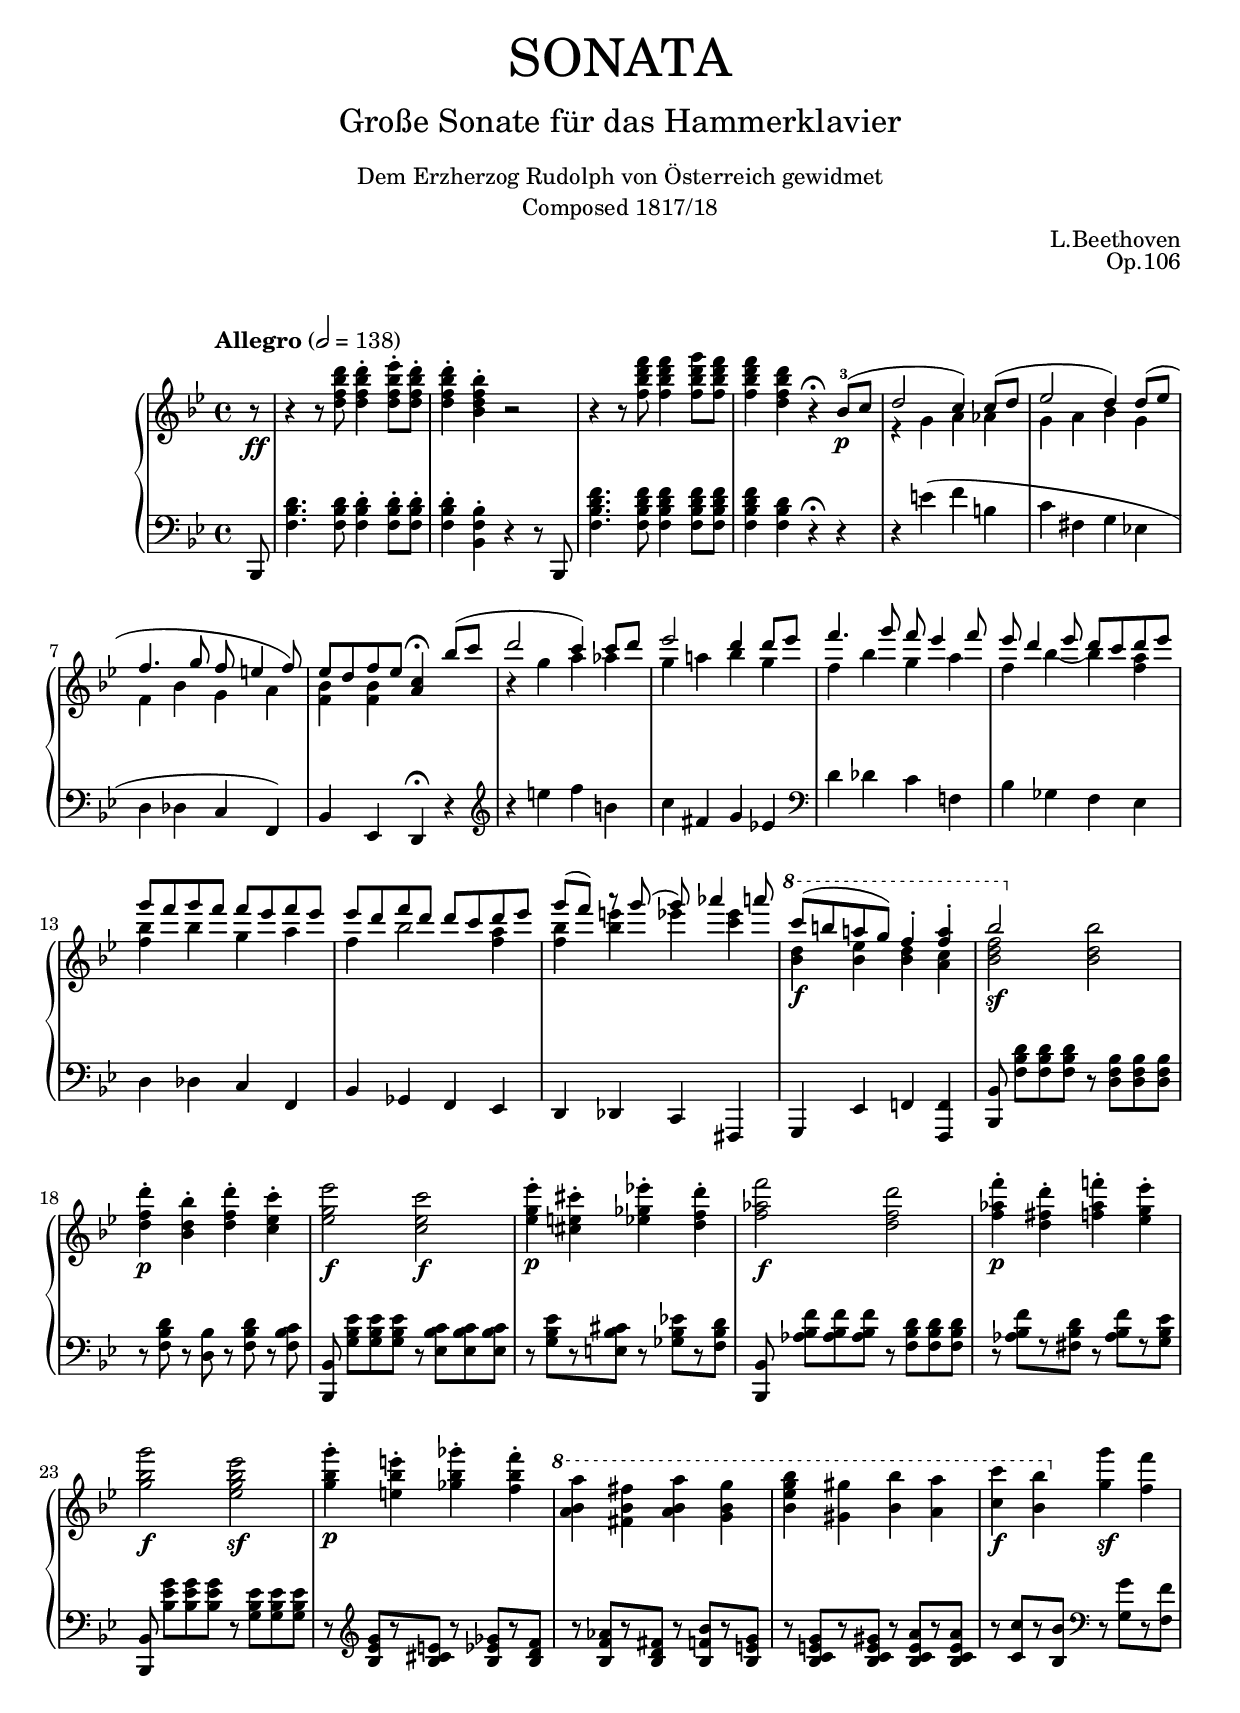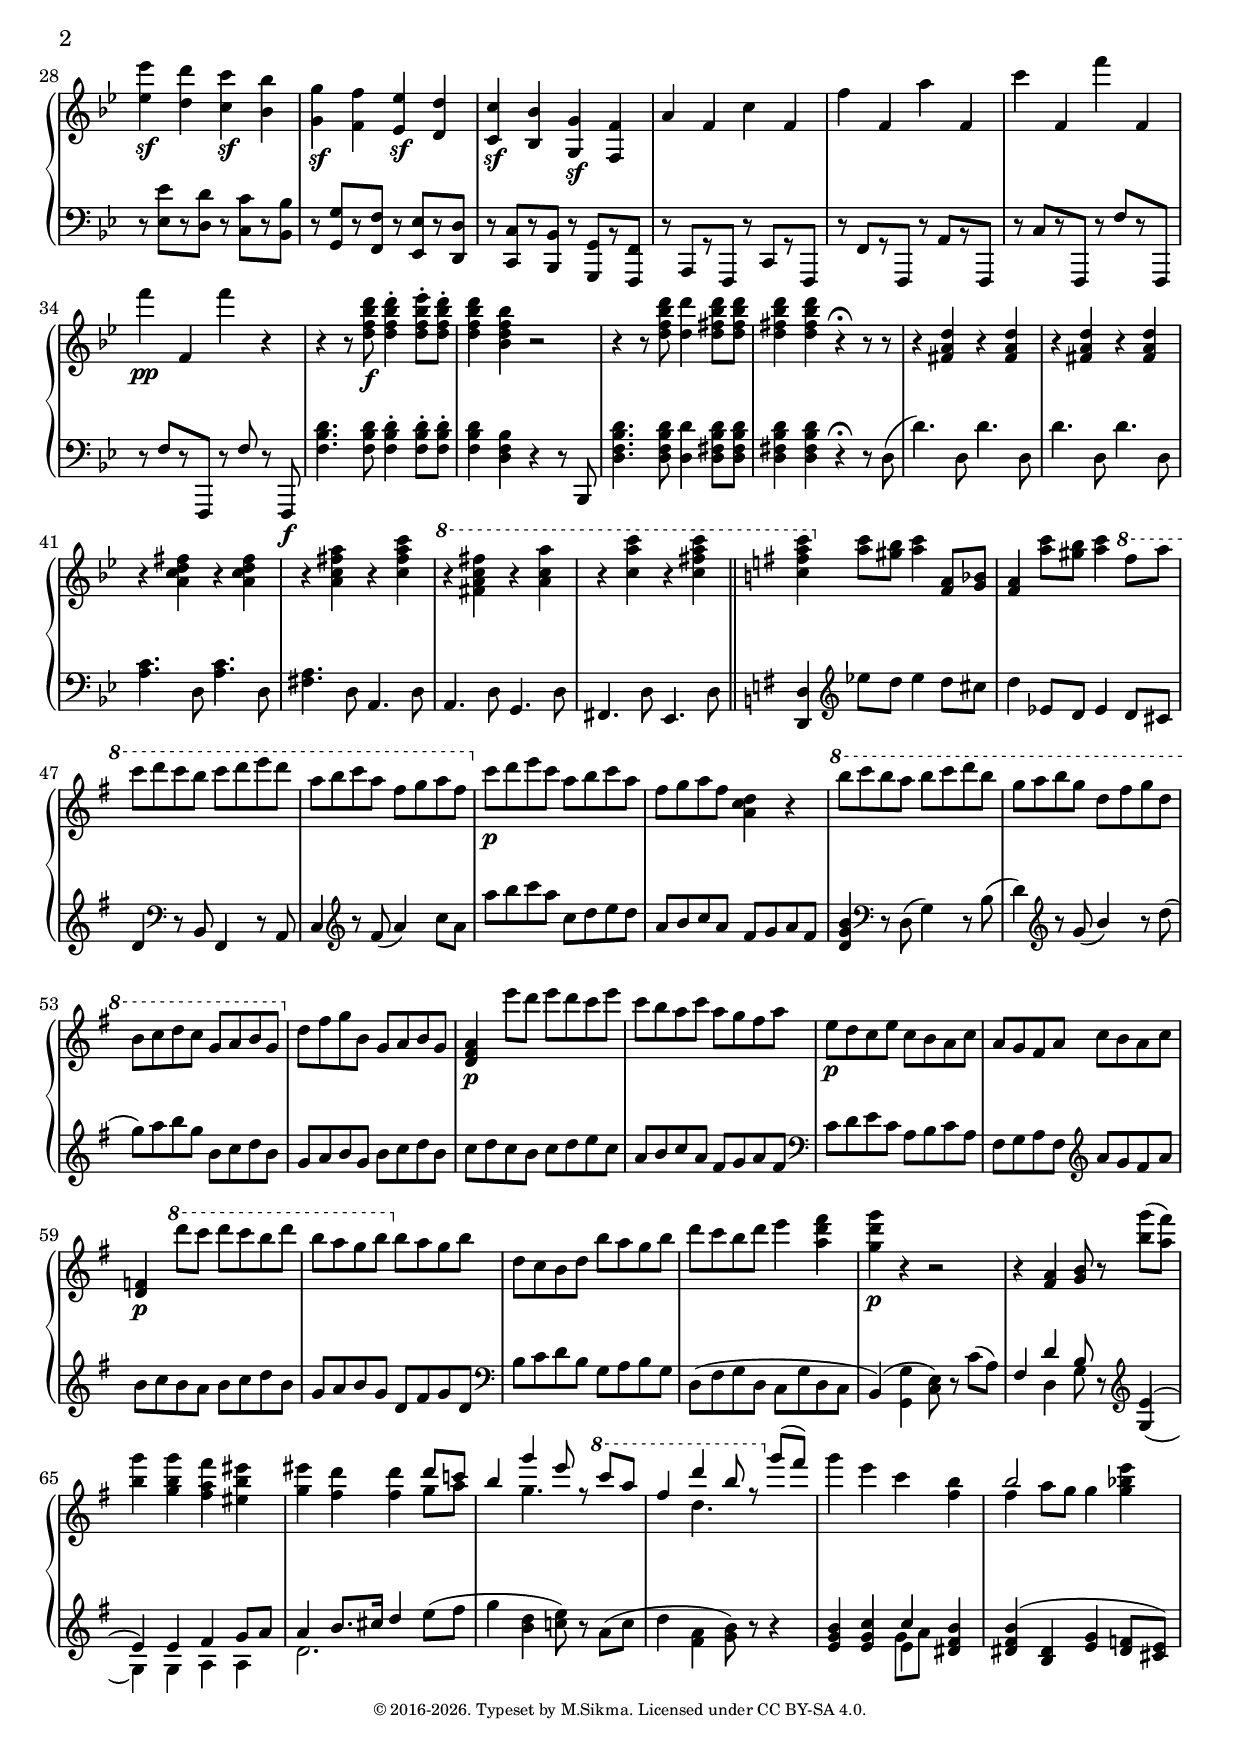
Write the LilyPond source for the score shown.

%===========================================================================
%    Piano Sonata Op.106 (L.Beethoven) - I
%===========================================================================
%
%    (C) 2016-2017, Michiel Sikma <michiel@sikma.org>
%    Licensed under CC BY-SA 4.0.
%
%---------------------------------------------------------------------------

\version "2.19.42"
\include "sonata-op106-includes.ily"

%---------------------------------------------------------------------------
%    I. Allegro
%---------------------------------------------------------------------------

one-section-one = {
  \key bes \major
  \time 4/4
  \partial 8
  \tempo "Allegro" 2 = 138
}

\bookpart {
  \paper {
    markup-system-spacing = \std-padding-page-one
    bookTitleMarkup = \std-title-markup-page-one
  }
  \header {
    title = "SONATA"
    subtitle = "Große Sonate für das Hammerklavier"
    composer = "L.Beethoven"
    opus = "Op.106"
    dedication = "Dem Erzherzog Rudolph von Österreich gewidmet"
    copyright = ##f
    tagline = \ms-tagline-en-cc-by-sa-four
  }
  \score {
    \new PianoStaff \with {
      \std-staff-spacing
    } <<
      \set PianoStaff.connectArpeggios = ##t
      %---------------------------------------------------------------------
      %    Right hand
      %---------------------------------------------------------------------
      \new Staff = "right" \with {
        \std-magnification
        \stdDynSize
        midiInstrument = "acoustic grand"
      } {
        \clef treble \relative c'' {
          \one-section-one
          r8\ff |
          r4 r8 <d f bes d>8 4-. <d f bes es>8-. <d f bes d>-. |
          4-. <bes d f bes>-. r2 |
          r4 r8 <f' bes d f>8 4 <f bes d g>8 <f bes d f> |
          4 <d f bes d>4 r4\fermata
          <<
            \relative c'' {
              bes8\p-3^( c
              |
              d2 c4) 8-[^( d]
              |
              es2 d4) 8-[^( es]
              |
              f4. g8\noBeam f e4 f8)
              |
              es8-[ d f es]
              s4 bes'8-[^( c]
              |
              d2 c4)
              c8-[ d]
              |
              es2 d4 d8-[ es]
              |
              f4. g8\noBeam f es4 f8
              |
              es8 d4 es8\noBeam d8-[ c d es]
              |
              g-[ f g f]
              f-[ es f es]
              |
              es-[ d f d]
              d-[ c d es]
              |
              g-[^( f)]
              a8\rest
              g8\noBeam^( 8) aes4 a8
              |
              \ottava #1
              \set Staff.ottavation = "8"
              c8^(-[\f b a! g]) f4-. <f a>-.
              |
              bes2\sf
              \ottava #0
            }
            \\
            \relative c' {
              s4
              |
              e4\rest g4 a as
              |
              g a bes g
              |
              f bes g a
              |
              <f bes>4 4 \stemUp <a c>4^\fermata \stemDown s4
              |
              b4\rest
              g'4 a aes
              |
              g a! bes g
              |
              f bes g a
              |
              f bes_~ bes <f a>
              |
              <f bes> bes g a
              |
              f4 bes2 <f a>4
              |
              <f bes>4 <bes e>4
              es <c es>
              |
              <bes d> <bes es> <bes d> <a c>
              |
              <bes d f>2
            }
          >>
          <bes d bes'>2
          |
          <d f d'>4-.\p <bes d bes'>-. <d f d'>-. <c es c'>-.
          |
          <es g es'>2\f <c es c'>2\f
          |
          <es g es'>4-.\p <cis e cis'>-. <es ges es'!>-. <d f d'>-.
          |
          <f aes f'>2\f
          % note: the \f is omitted here.
          % todo should it?
          <d f d'>2
          |
          <f aes f'>4-.\p <d fis d'>-. <f aes f'!>-. <es g es'>-.
          |
          <g bes g'>2\f <es g bes es>2\sf
          |
          <g bes g'>4-.\p <e bes' e>-. <ges bes ges'>-. <f bes f'>-.
          |
          \ottava #1
          \set Staff.ottavation = "8"
          <a bes a'>4
          <fis bes fis'>
          <a bes a'>
          <g bes g'>
          |
          <bes es g bes>
          <gis gis'>
          <bes bes'>
          <a a'>
          |
          <c c'>\f
          <bes bes'>
          \ottava #0
          <g g'>\sf
          <f f'>
          |
          <es es'>\sf
          <d d'>
          <c c'>\sf
          <bes bes'>
          |
          <g g'>\sf
          <f f'>
          <es es'>\sf
          <d d'>
          |
          <c c'>\sf
          <bes bes'>
          <g g'>\sf
          <f f'>
          |
          a' \relative c' f c \relative c' f
          |
          f \relative c' f a \relative c' f
          |
          c \relative c' f f \relative c' f
          |
          f\pp \relative c' f f r4
          |
          r4 r8
          % Note: first explicitly does not have staccato.
          <d, f bes d>8\f 4-. <d f bes es>8-.-[ <d f bes d>-.]
          |
          4 <bes d f bes>4 r2
          |
          r4 r8
          <d f bes d>8
          <d d'>4
          <d fis bes d>8-[ 8]
          |
          4 4 r4\fermata r8 r8
          |
          r4 <fis, a d>4 r4 4
          |
          r4 4 r4 4
          |
          r4 <a c d fis> r4 4
          |
          r4 <a c fis a> r4 <c fis a c>
          |
          \ottava #1
          \set Staff.ottavation = "8"
          r4 <fis a c fis> r4 <a c a'>
          |
          r4 <c a' c> r4 <c fis a c>
          |
          \bar "||"
          \key g \major
          <c fis a c>4
          \ottava #0
          <a c>8-[ <gis b>] <a c>4
          <fis, a>8-[ <g bes>]
          |
          <fis a>4
          <a' c>8-[ <gis b>] <a c>4
          \ottava #1
          \set Staff.ottavation = "8"
          fis'8-[ a]
          |
          c8-[ d c b]
          c-[ d e d]
          |
          a-[ b c a]
          fis-[ g a fis]
          |
          \ottava #0
          c\p-[ d e c]
          a-[ b c a]
          |
          fis-[ g a fis]
          <a, c d>4 r4
          |
          \ottava #1
          \set Staff.ottavation = "8"
          b''8 c b a b c d b
          |
          g a b g d fis g d
          |
          b c d c g a b g
          |
          \ottava #0
          d fis g b, g a b g
          |
          <d fis a>4\p
          e''8-[ d] e d c e
          |
          c b a c a g fis a
          |
          e\p d c e c b a c
          |
          a g fis a c b a c
          |
          <d, f>4\p
          \ottava #1
          \set Staff.ottavation = "8"
          d'''8 c d c b d
          |
          b a g b
          \ottava #0
          b, a g b
          |
          d, c b d b' a g b
          |
          d c b d e4 <a, d fis>
          |
          <g d' g>4\p r4 r2
          |
          r4 <fis, a>4 <g b>8 r8 <b' g'>8^( <a fis'>)
          |
          <b g'>4 <g b g'>4 <fis a fis'> <eis b' eis>
          |
          <g eis'> <fis d'>4 4
          <<
            \relative c''' {
              d8 c!
              |
              b4 g'4 e8 r8
              \ottava #1
              \set Staff.ottavation = "8"
              c'-[ a]
              |
              fis4 d' b8 r8
              \ottava #0
              g8-[^( fis]^)
              |
              \stemDown g4 e c <fis, b> \stemUp
              |
              b2 \stemDown g4 <g bes e>
            }
            \\
            \relative c''' {
              g8 a
              |
              s4 g4. s4.
              |
              s4 d'4. s4.
              |
              s1
              |
              fis,4 a8-[ g]
            }
          >>
        }
      }
      %---------------------------------------------------------------------
      %    Left hand
      %---------------------------------------------------------------------
      \new Staff = "left" \with {
        \std-magnification
        \stdDynSize
        midiInstrument = "acoustic grand"
      } {
        \clef bass \relative c, {
          \one-section-one
          bes8 |
          <f'' bes d>4. 8 4-. 8-. 8-. |
          4-. <bes, f' bes>4-. r4 r8 bes,8 |
          <f'' bes d f>4. 8 4 8 8 |
          4 <f bes d>4 r4\fermata r4 |
          r4 e'4^( f b,
          |
          c fis, g es!
          |
          d des c f,)
          |
          bes es, d^\fermata r4
          |
          \clef treble r4 e'''4 f b,
          |
          c fis, g es!
          |
          \clef bass
          d des c f,!
          |
          bes ges f es
          |
          d des c f,
          |
          bes ges f es
          |
          d des c fis,
          |
          g es' f! <f, f'>
          |
          <bes bes'>8\noBeam
          <f'' bes d>8-[ 8 8]
          r8
          <d f bes>8-[ 8 8]
          |
          r8 <f bes d>8 r8 <d bes'> r8 <f bes d>8 r8 <f bes c>
          |
          <bes,, bes'>8\noBeam <g'' bes es>8-[ 8 8]
          r8 <es bes' c>8-[ 8 8]
          |
          % Note: previous notes were non-beamed, these are, as per first edition.
          r8 <g bes es>8-[ r8 <e bes' cis>] r8 <ges bes es!>-[ r8 <f bes d>]
          |
          <bes,, bes'>8\noBeam <aes'' bes f'>8-[ 8 8]
          r8 <f bes d>8-[ 8 8]
          |
          r8
          <aes bes f'>8-[ r8 <fis bes d>]
          r8 <aes bes f'>8-[ r8 <g bes es>]
          |
          <bes,, bes'>8\noBeam
          <bes'' es g>8-[ 8 8]
          r8
          <g bes es>8-[ 8 8]
          |
          r8
          \clef treble
          <bes es g>8-[ r8 <bes cis e>]
          r8 <bes es ges>8-[ r8 <bes d f>]
          |
          r8 <bes f' aes>8-[ r8 <bes d fis>]
          r8 <bes f' bes>8-[ r8 <bes e g>]
          |
          r8 <bes c e g>8-[ r8 <bes c e gis>]
          r8 <bes c e a>8-[ r8 8]
          |
          r8 <c c'>8-[ r8 <bes bes'>]
          \clef bass
          r8 <g g'>8-[ r8 <f f'>]
          |
          r8 <es es'>8-[ r8 <d d'>]
          r8 <c c'>8-[ r8 <bes bes'>]
          |
          r8 <g g'>8-[ r8 <f f'>]
          r8 <es es'>8-[ r8 <d d'>]
          |
          r8 <c c'>8-[ r8 <bes bes'>]
          r8 <g g'>8-[ r8 <f f'>]
          |
          r8 a-[ r8 f]
          r8 c'-[ r8 \relative c,, f]
          |
          r8 f-[ r8 \relative c,, f]
          r8 a-[ r8 \relative c,, f]
          |
          r8 c-[ r8 \relative c,, f]
          r8 f-[ r8 \relative c,, f]
          |
          r8 f-[ r8 \relative c,, f]
          r8 \stemUp f\noBeam r8 \relative c,, f\f \stemNeutral
          |
          <f bes d>4. 8 4-. 8-. 8-.
          |
          4 <d f bes>4 r4 r8 bes,8
          |
          <d' f bes d>4. 8 <d d'>4 <d fis bes d>8-[ 8]
          |
          4 4 r4\fermata r8 d8^(
          |
          d'4.) d,8 d'4. d,8
          |
          d'4. d,8 d'4. d,8
          |
          <a' c>4. d,8 <a' c>4. d,8
          |
          <fis a>4. d8 a4. d8
          |
          a4. d8 g,4. d'8
          |
          fis,4. d'8 es,4. d'8
          \bar "||"
          \key g \major
          <d, d'>4
          \clef treble
          es'''8-[ d] es4 d8-[ cis]
          |
          d4 es,8-[ d] es4 d8-[ cis]
          |
          d4
          \clef bass
          r8 b,8 fis4 r8 a8
          |
          c4 
          \clef treble r8
          fis'8_( a4) c8-[ a]
          |
          a'8-[ b c a]
          c,8-[ d e d]
          |
          a8-[ b c a]
          fis-[ g a fis]
          |
          <d g b>4 \clef bass r8 d,8^( g4) r8 b8^(
          |
          d4) \clef treble r8 \stemUp g8_( b4) \stemNeutral r8 d8^(
          |
          g8) a b g b, c d b
          |
          g a b g b c d b
          |
          c d c b c d e c
          |
          a b c a fis g a fis
          \clef bass
          |
          c d e c a b c a
          |
          fis g a fis \clef treble
          a' g fis a
          |
          b c b a b c d b
          |
          g a b g d fis g d
          \clef bass
          |
          b c d b g a b g
          |
          d^( fis g d c g' d c
          |
          b4)^( \stemDown <g g'> <c e>8) \stemNeutral r8 c'8-[^( a])
          |
          <<
            \relative c {
              fis4 d' b8 d,8\rest \clef treble
              e'4^(
              |
              e) e fis g8-[ a]
              |
              a4 b8.-[ cis16] d4 \stemDown e8-[^( fis]
              |
              g4 <b, d>4 <c! e>8) b8\rest a8-[^( c]
              |
              d4 <fis, a>4 <g b>8) b8\rest b4\rest
              |
              \stemUp
              <e, g b>4 <e g c>4 c'4 <dis, fis b>4
              
            }
            \\
            \relative c {
              s4 d4 g8 s8 \stemUp g4_(
              |
              \stemDown g4) g a a
              |
              d2. s4
              |
              s1
              |
              s1
              |
              s4 s4 e4
            }
            \\
            \relative c'' {
              s1
              |
              s1
              |
              s1
              |
              s1
              |
              s1
              |
              % Todo fix this voices setup
              s4 s4 \voiceFour g8-[ a]
            }
          >>
          |
          \stemNeutral
          <dis fis b>4^( <b dis>4 <e g> <dis f>8-[ <cis e>])
          |
        }
      }
    >>
    \layout {
      \context {
        \Score
        % Set the score to a default note value of one crotchet.
        \override SpacingSpanner.common-shortest-duration = #(ly:make-moment 1/8)
        \consists #Span_stem_engraver
      }
    }
    \midi {
      \tempo 4 = 60
    }
  }
}
